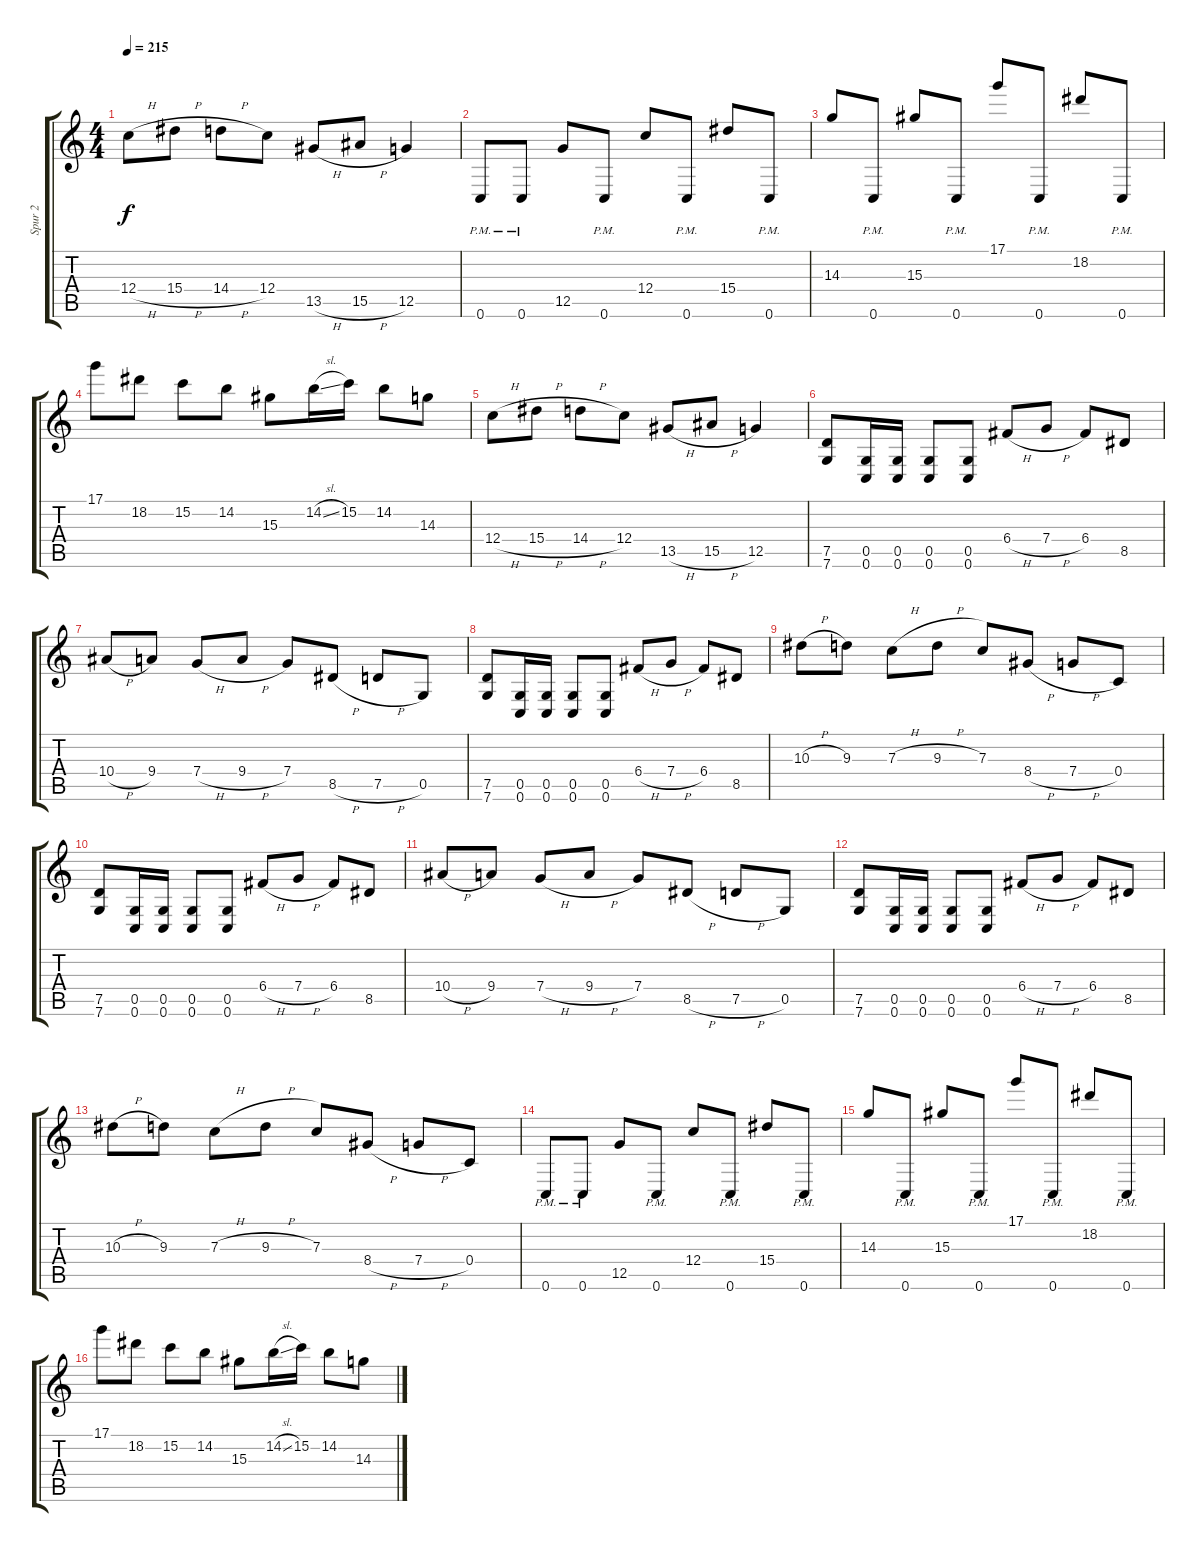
\track ("Spur 2" "Spur 2") {instrument distortionguitar}
\staff {score tabs}
\tuning (D4 A3 F3 C3 G2 C2) {hide}
\ts (4 4)
\tempo 215
\clef g2
\ks c
12.4{h}.8{dy f} 15.4{h}.8 14.4{h}.8 12.4.8 13.5{h}.8 15.5{h}.8 12.5.4 |
0.6{pm}.8 0.6{pm}.8 12.5.8 0.6{pm}.8 12.4.8 0.6{pm}.8 15.4.8 0.6{pm}.8 |
14.3.8 0.6{pm}.8 15.3.8 0.6{pm}.8 17.1.8 0.6{pm}.8 18.2.8 0.6{pm}.8 |
17.1.8 18.2.8 15.2.8 14.2.8 15.3.8 14.2{sl}.16 15.2.16 14.2.8 14.3.8 |
12.4{h}.8 15.4{h}.8 14.4{h}.8 12.4.8 13.5{h}.8 15.5{h}.8 12.5.4 |
(7.5 7.6).8 (0.5 0.6).16 (0.5 0.6).16 (0.5 0.6).8 (0.5 0.6).8 6.4{h}.8 7.4{h}.8 6.4.8 8.5.8 |
10.4{h}.8 9.4.8 7.4{h}.8 9.4{h}.8 7.4.8 8.5{h}.8 7.5{h}.8 0.5.8 |
(7.5 7.6).8 (0.5 0.6).16 (0.5 0.6).16 (0.5 0.6).8 (0.5 0.6).8 6.4{h}.8 7.4{h}.8 6.4.8 8.5.8 |
10.3{h}.8 9.3.8 7.3{h}.8 9.3{h}.8 7.3.8 8.4{h}.8 7.4{h}.8 0.4.8 |
(7.5 7.6).8 (0.5 0.6).16 (0.5 0.6).16 (0.5 0.6).8 (0.5 0.6).8 6.4{h}.8 7.4{h}.8 6.4.8 8.5.8 |
10.4{h}.8 9.4.8 7.4{h}.8 9.4{h}.8 7.4.8 8.5{h}.8 7.5{h}.8 0.5.8 |
(7.5 7.6).8 (0.5 0.6).16 (0.5 0.6).16 (0.5 0.6).8 (0.5 0.6).8 6.4{h}.8 7.4{h}.8 6.4.8 8.5.8 |
10.3{h}.8 9.3.8 7.3{h}.8 9.3{h}.8 7.3.8 8.4{h}.8 7.4{h}.8 0.4.8 |
0.6{pm}.8 0.6{pm}.8 12.5.8 0.6{pm}.8 12.4.8 0.6{pm}.8 15.4.8 0.6{pm}.8 |
14.3.8 0.6{pm}.8 15.3.8 0.6{pm}.8 17.1.8 0.6{pm}.8 18.2.8 0.6{pm}.8 |
17.1.8 18.2.8 15.2.8 14.2.8 15.3.8 14.2{sl}.16 15.2.16 14.2.8 14.3.8
